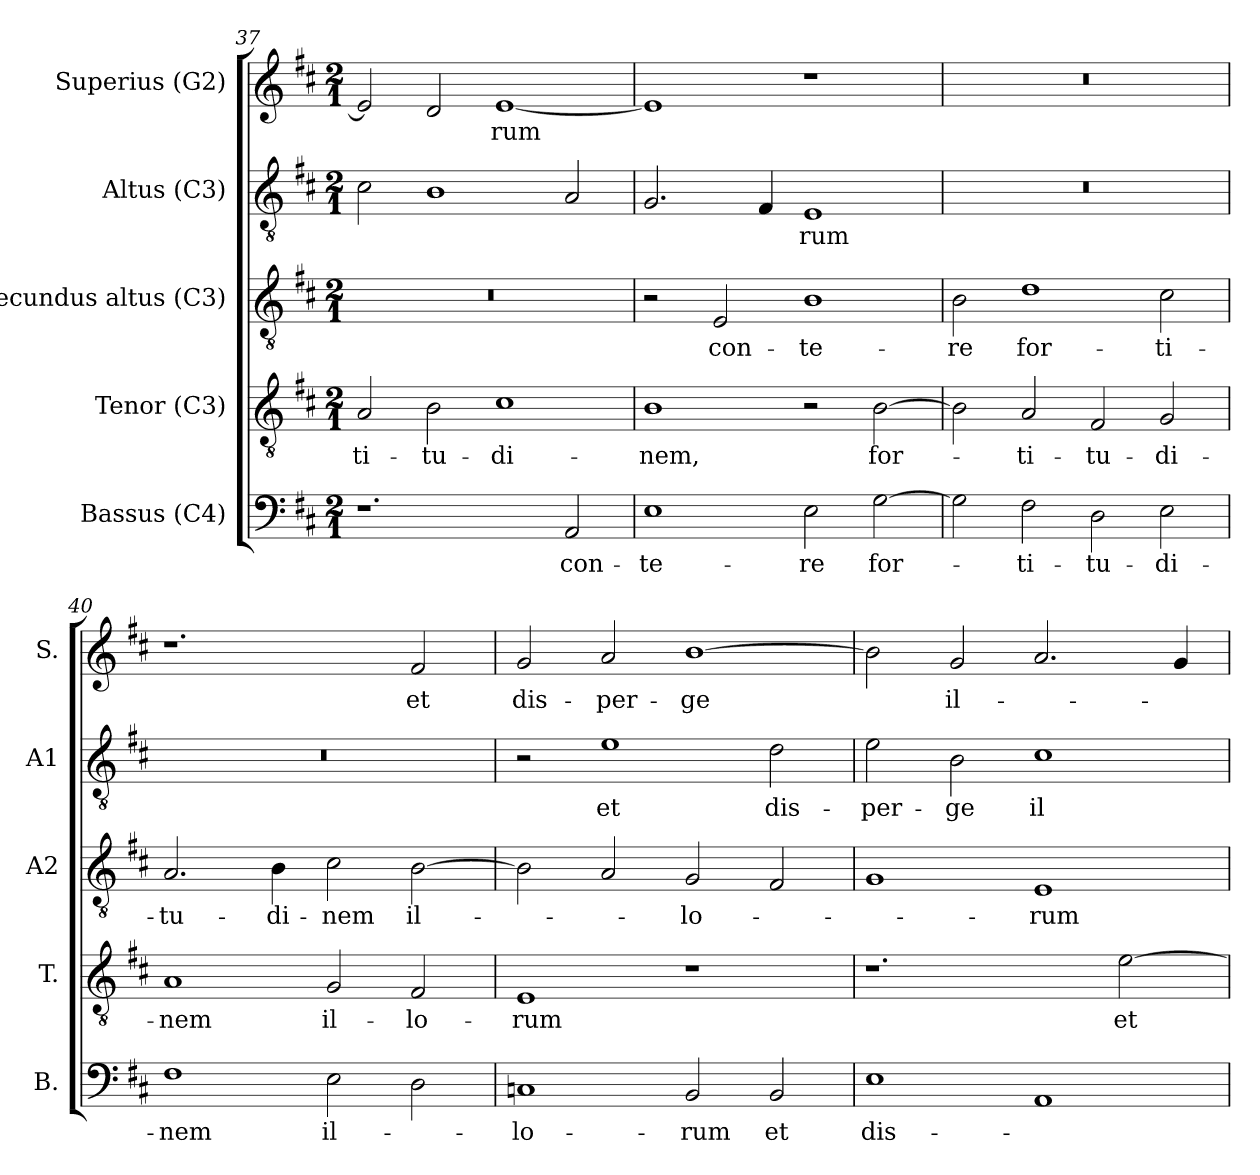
**kern	**text	**kern	**text	**kern	**text	**kern	**text	**kern	**text
*part5	*part5	*part4	*part4	*part3	*part3	*part2	*part2	*part1	*part1
*staff5	*staff5	*staff4	*staff4	*staff3	*staff3	*staff2	*staff2	*staff1	*staff1
*I"Bassus (C4)	*	*I"Tenor (C3)	*	*I"Secundus altus (C3)	*	*I"Altus (C3)	*	*I"Superius (G2)	*
*I'B.	*	*I'T.	*	*I'A2	*	*I'A1	*	*I'S.	*
!!LO:PB:g=z
*clefF4	*	*clefGv2	*	*clefGv2	*	*clefGv2	*	*clefG2	*
*	*	*ITrd7c12	*	*ITrd7c12	*	*	*	*	*
*k[f#c#]	*	*k[f#c#]	*	*k[f#c#]	*	*k[f#c#]	*	*k[f#c#]	*
*D:	*	*D:	*	*D:	*	*D:	*	*D:	*
*M2/1	*	*M2/1	*	*M2/1	*	*M2/1	*	*M2/1	*
=37	=37	=37	=37	=37	=37	=37	=37	=37	=37
!	!	!	!LO:LY:b:color=#000000	!LO:N:vis=1	!	!	!	!	!
1.r	.	2AAi/	-ti-	0r	.	2c#i\	.	2ei/]	.
!	!	!	!LO:LY:b:color=#000000	!	!	!	!	!	!
.	.	2BBi\	-tu-	.	.	1Bi	.	2di/	.
!	!	!	!LO:LY:b:color=#000000	!	!	!	!	!	!
!	!	!	!	!	!	!	!	!	!LO:LY:b:color=#000000
.	.	1C#i	-di-	.	.	.	.	[1ei	-rum
!	!LO:LY:b:color=#000000	!	!	!	!	!	!	!	!
2AAi/	con-	.	.	.	.	2Ai/	.	.	.
=38	=38	=38	=38	=38	=38	=38	=38	=38	=38
!	!LO:LY:b:color=#000000	!	!	!	!	!	!	!	!
!	!	!	!LO:LY:b:color=#000000	!	!	!	!	!	!
1Ei	-te-	1BBi	-nem,	2r	.	2.Gi/	.	1ei]	.
!	!	!	!	!	!LO:LY:b:color=#000000	!	!	!	!
.	.	.	.	2EEi/	con-	.	.	.	.
.	.	.	.	.	.	4F#i/	.	.	.
!	!LO:LY:b:color=#000000	!	!	!	!	!	!	!	!
!	!	!	!	!	!LO:LY:b:color=#000000	!	!	!	!
!	!	!	!	!	!	!	!LO:LY:b:color=#000000	!	!
2Ei\	-re	2r	.	1BBi	-te-	1Ei	-rum	1r	.
!	!LO:LY:b:color=#000000	!	!	!	!	!	!	!	!
!	!	!	!LO:LY:b:color=#000000	!	!	!	!	!	!
[2Gi\	for-	[2BBi\	for-	.	.	.	.	.	.
=39	=39	=39	=39	=39	=39	=39	=39	=39	=39
!	!	!	!	!	!LO:LY:b:color=#000000	!LO:N:vis=1	!	!LO:N:vis=1	!
2Gi\]	.	2BBi\]	.	2BBi\	-re	0r	.	0r	.
!	!LO:LY:b:color=#000000	!	!	!	!	!	!	!	!
!	!	!	!LO:LY:b:color=#000000	!	!	!	!	!	!
!	!	!	!	!	!LO:LY:b:color=#000000	!	!	!	!
2F#i\	-ti-	2AAi/	-ti-	1Di	for-	.	.	.	.
!	!LO:LY:b:color=#000000	!	!	!	!	!	!	!	!
!	!	!	!LO:LY:b:color=#000000	!	!	!	!	!	!
2Di\	-tu-	2FF#i/	-tu-	.	.	.	.	.	.
!	!LO:LY:b:color=#000000	!	!	!	!	!	!	!	!
!	!	!	!LO:LY:b:color=#000000	!	!	!	!	!	!
!	!	!	!	!	!LO:LY:b:color=#000000	!	!	!	!
2Ei\	-di-	2GGi/	-di-	2C#i\	-ti-	.	.	.	.
=40	=40	=40	=40	=40	=40	=40	=40	=40	=40
!	!LO:LY:b:color=#000000	!	!	!	!	!	!	!	!
!	!	!	!LO:LY:b:color=#000000	!	!	!	!	!	!
!	!	!	!	!	!LO:LY:b:color=#000000	!LO:N:vis=1	!	!	!
1F#i	-nem	1AAi	-nem	2.AAi/	-tu-	0r	.	1.r	.
!	!	!	!	!	!LO:LY:b:color=#000000	!	!	!	!
.	.	.	.	4BBi\	-di-	.	.	.	.
!	!LO:LY:b:color=#000000	!	!	!	!	!	!	!	!
!	!	!	!LO:LY:b:color=#000000	!	!	!	!	!	!
!	!	!	!	!	!LO:LY:b:color=#000000	!	!	!	!
2Ei\	il-	2GGi/	il-	2C#i\	-nem	.	.	.	.
!	!	!	!LO:LY:b:color=#000000	!	!	!	!	!	!
!	!	!	!	!	!LO:LY:b:color=#000000	!	!	!	!
!	!	!	!	!	!	!	!	!	!LO:LY:b:color=#000000
2Di\	.	2FF#i/	-lo-	[2BBi\	il-	.	.	2f#i/	et
!!LO:LB:g=z
=41	=41	=41	=41	=41	=41	=41	=41	=41	=41
!	!LO:LY:b:color=#000000	!	!	!	!	!	!	!	!
!	!	!	!LO:LY:b:color=#000000	!	!	!	!	!	!
!	!	!	!	!	!	!	!	!	!LO:LY:b:color=#000000
1Cni	-lo-	1EEi	-rum	2BBi\]	.	2r	.	2gi/	dis-
!	!	!	!	!	!	!	!LO:LY:b:color=#000000	!	!
!	!	!	!	!	!	!	!	!	!LO:LY:b:color=#000000
.	.	.	.	2AAi/	.	1ei	et	2ai/	-per-
!	!LO:LY:b:color=#000000	!	!	!	!	!	!	!	!
!	!	!	!	!	!LO:LY:b:color=#000000	!	!	!	!
!	!	!	!	!	!	!	!	!	!LO:LY:b:color=#000000
2BBi/	-rum	1r	.	2GGi/	-lo-	.	.	[1bi	-ge
!	!LO:LY:b:color=#000000	!	!	!	!	!	!	!	!
!	!	!	!	!	!	!	!LO:LY:b:color=#000000	!	!
2BBi/	et	.	.	2FF#i/	.	2di\	dis-	.	.
=42	=42	=42	=42	=42	=42	=42	=42	=42	=42
!	!LO:LY:b:color=#000000	!	!	!	!	!	!	!	!
!	!	!	!	!	!	!	!LO:LY:b:color=#000000	!	!
1Ei	dis-	1.r	.	1GGi	.	2ei\	-per-	2bi\]	.
!	!	!	!	!	!	!	!LO:LY:b:color=#000000	!	!
!	!	!	!	!	!	!	!	!	!LO:LY:b:color=#000000
.	.	.	.	.	.	2Bi\	-ge	2gi/	il-
!	!	!	!	!	!LO:LY:b:color=#000000	!	!	!	!
!	!	!	!	!	!	!	!LO:LY:b:color=#000000	!	!
1AAi	.	.	.	1EEi	-rum	1c#i	il-	2.ai/	.
!	!	!	!LO:LY:b:color=#000000	!	!	!	!	!	!
.	.	[2Ei\	et	.	.	.	.	.	.
.	.	.	.	.	.	.	.	4gi/	.
=	=	=	=	=	=	=	=	=	=
*-	*-	*-	*-	*-	*-	*-	*-	*-	*-
